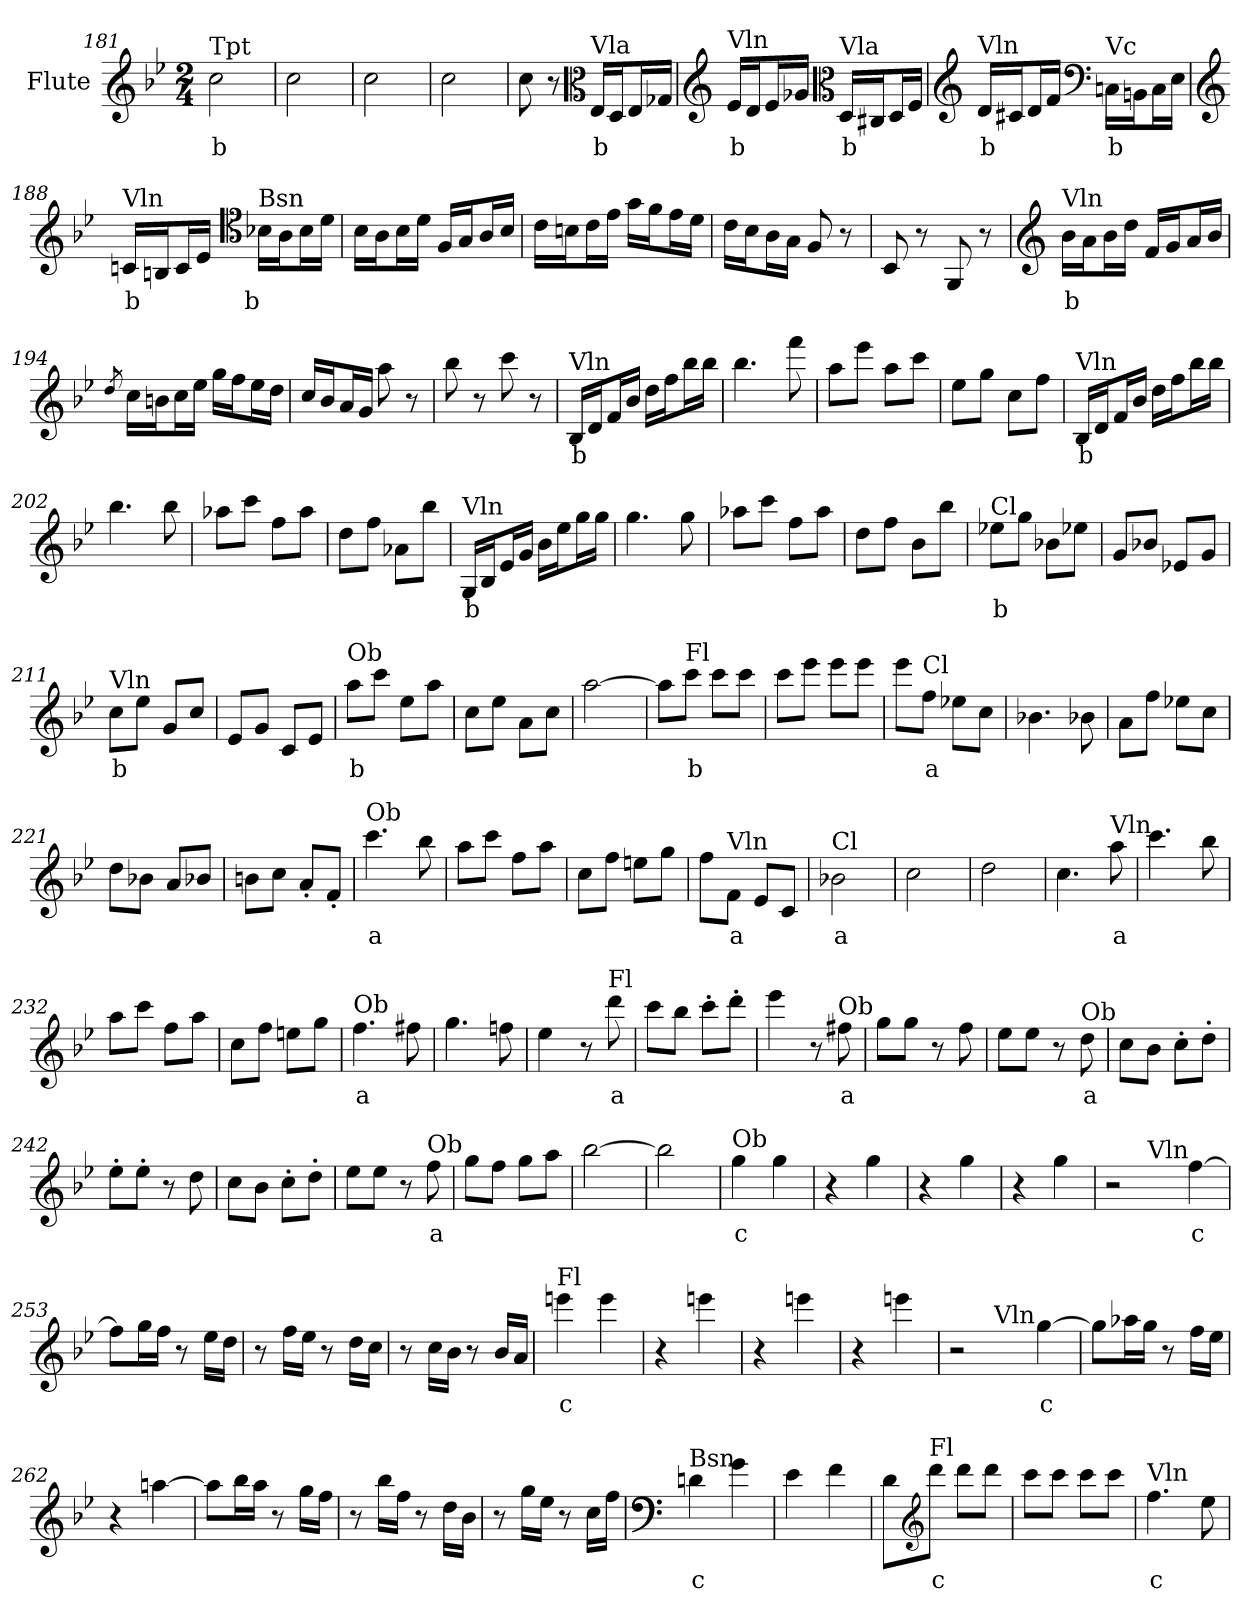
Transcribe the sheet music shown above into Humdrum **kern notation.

**kern	**text
*part1	*part1
*staff1	*staff1
*I"Flute	*
*I'Fl	*
*clefG2	*
*k[b-e-]	*
*M2/4	*
=181	=181
!LO:TX:a:t=Tpt	!
!	!LO:LY:b:color=#FF0000
2cc	b
!!LO:PB:g=z
=182	=182
2cc	.
=183	=183
2cc	.
=184	=184
2cc	.
=185	=185
8cc	.
8r	.
*clefC3	*
!LO:TX:a:t=Vla	!
!	!LO:LY:b:color=#FF0000
16E-/LL	b
16D/J	.
16E-/L	.
16G-X/JJ	.
=186	=186
*clefG2	*
!LO:TX:a:t=Vln	!
!	!LO:LY:b:color=#FF0000
16e-/LL	b
16d/J	.
16e-/L	.
16g-X/JJ	.
*clefC3	*
!LO:TX:a:t=Vla	!
!	!LO:LY:b:color=#FF0000
16D/LL	b
16C#X/J	.
16D/L	.
16F/JJ	.
=187	=187
*clefG2	*
!LO:TX:a:t=Vln	!
!	!LO:LY:b:color=#FF0000
16d/LL	b
16c#X/J	.
16d/L	.
16f/JJ	.
*clefF4	*
!LO:TX:a:t=Vc	!
!	!LO:LY:b:color=#FF0000
16Cn\LL	b
16BBn\J	.
16C\L	.
16E-\JJ	.
=188	=188
*clefG2	*
!LO:TX:a:t=Vln	!
!	!LO:LY:b:color=#FF0000
16cn/LL	b
16Bn/J	.
16c/L	.
16e-/JJ	.
*clefC4	*
!LO:TX:a:t=Bsn	!
!	!LO:LY:b:color=#FF0000
16B-\LL	b
16A\J	.
16B-\L	.
16d\JJ	.
!!LO:PB:g=z
=189	=189
16B-\LL	.
16A\J	.
16B-\L	.
16d\JJ	.
16F/LL	.
16G/J	.
16A/L	.
16B-/JJ	.
=190	=190
16c\LL	.
16Bn\J	.
16c\L	.
16e-\JJ	.
16g\LL	.
16f\J	.
16e-\L	.
16d\JJ	.
=191	=191
16c\LL	.
16B-\J	.
16A\L	.
16G\JJ	.
8F	.
8r	.
=192	=192
8BB-	.
8r	.
8FF	.
8r	.
=193	=193
*clefG2	*
!LO:TX:a:t=Vln	!
!	!LO:LY:b:color=#FF0000
16b-\LL	b
16a\J	.
16b-\L	.
16dd\JJ	.
16f/LL	.
16g/J	.
16a/L	.
16b-/JJ	.
=194	=194
8qdd	.
16cc\LL	.
16bn\J	.
16cc\L	.
16ee-\JJ	.
16gg\LL	.
16ff\J	.
16ee-\L	.
16dd\JJ	.
!!LO:PB:g=z
=195	=195
16cc/LL	.
16b-/J	.
16a/L	.
16g/JJ	.
8aa\	.
8r	.
=196	=196
8bb-\	.
8r	.
8ccc\	.
8r	.
=197	=197
!LO:TX:a:t=Vln	!
!	!LO:LY:b:color=#FF0000
16B-/LL	b
16d/J	.
16f/L	.
16b-/JJ	.
16dd\LL	.
16ff\J	.
16bb-\L	.
16bb-\JJ	.
=198	=198
4.bb-	.
8fff	.
=199	=199
8aa\L	.
8eee-\J	.
8aa\L	.
8ccc\J	.
=200	=200
8ee-\L	.
8gg\J	.
8cc\L	.
8ff\J	.
=201	=201
!LO:TX:a:t=Vln	!
!	!LO:LY:b:color=#FF0000
16B-/LL	b
16d/J	.
16f/L	.
16b-/JJ	.
16dd\LL	.
16ff\J	.
16bb-\L	.
16bb-\JJ	.
=202	=202
4.bb-	.
8bb-	.
=203	=203
8aa-X\L	.
8ccc\J	.
8ff\L	.
8aa-\J	.
!!LO:PB:g=z
=204	=204
8dd\L	.
8ff\J	.
8a-X\L	.
8bb-\J	.
=205	=205
!LO:TX:a:t=Vln	!
!	!LO:LY:b:color=#FF0000
16G/LL	b
16B-/J	.
16e-/L	.
16g/JJ	.
16b-\LL	.
16ee-\J	.
16gg\L	.
16gg\JJ	.
=206	=206
4.gg	.
8gg	.
=207	=207
8aa-X\L	.
8ccc\J	.
8ff\L	.
8aa-\J	.
=208	=208
8dd\L	.
8ff\J	.
8b-\L	.
8bb-\J	.
=209	=209
!LO:TX:a:t=Cl	!
!	!LO:LY:b:color=#FF0000
8ee-X\L	b
8gg\J	.
8b-X\L	.
8ee-X\J	.
=210	=210
8g/L	.
8b-X/J	.
8e-X/L	.
8g/J	.
=211	=211
!LO:TX:a:t=Vln	!
!	!LO:LY:b:color=#FF0000
8cc\L	b
8ee-\J	.
8g/L	.
8cc/J	.
=212	=212
8e-/L	.
8g/J	.
8c/L	.
8e-/J	.
=213	=213
!LO:TX:a:t=Ob	!
!	!LO:LY:b:color=#FF0000
8aa\L	b
8ccc\J	.
8ee-\L	.
8aa\J	.
!!LO:PB:g=z
=214	=214
8cc\L	.
8ee-\J	.
8a\L	.
8cc\J	.
=215	=215
[2aa	.
=216	=216
8aa\L]	.
!LO:TX:a:t=Fl	!
!	!LO:LY:b:color=#FF0000
8ccc\J	b
8ccc\L	.
8ccc\J	.
=217	=217
8ccc\L	.
8eee-\J	.
8eee-\L	.
8eee-\J	.
=218	=218
8eee-\L	.
!LO:TX:a:t=Cl	!
!	!LO:LY:b:color=#FF0000
8ff\J	a
8ee-X\L	.
8cc\J	.
=219	=219
4.b-X	.
8b-X	.
!!LO:PB:g=z
=220	=220
8a\L	.
8ff\J	.
8ee-X\L	.
8cc\J	.
=221	=221
8dd\L	.
8b-X\J	.
8a/L	.
8b-X/J	.
=222	=222
8b\L	.
8cc\J	.
8a'/L	.
8f'/J	.
=223	=223
!LO:TX:a:t=Ob	!
!	!LO:LY:b:color=#FF0000
4.ccc	a
8bb-	.
=224	=224
8aa\L	.
8ccc\J	.
8ff\L	.
8aa\J	.
=225	=225
8cc\L	.
8ff\J	.
8een\L	.
8gg\J	.
=226	=226
8ff\L	.
!LO:TX:a:t=Vln	!
!	!LO:LY:b:color=#FF0000
8f\J	a
8e-/L	.
8c/J	.
!!LO:PB:g=z
=227	=227
!LO:TX:a:t=Cl	!
!	!LO:LY:b:color=#FF0000
2b-X	a
=228	=228
2cc	.
=229	=229
2dd	.
=230	=230
4.cc	.
!LO:TX:a:t=Vln	!
!	!LO:LY:b:color=#FF0000
8aa	a
=231	=231
4.ccc	.
8bb-	.
=232	=232
8aa\L	.
8ccc\J	.
8ff\L	.
8aa\J	.
=233	=233
8cc\L	.
8ff\J	.
8een\L	.
8gg\J	.
=234	=234
!LO:TX:a:t=Ob	!
!	!LO:LY:b:color=#FF0000
4.ff	a
8ff#X	.
=235	=235
4.gg	.
8ffn	.
=236	=236
4ee-	.
8r	.
!LO:TX:a:t=Fl	!
!	!LO:LY:b:color=#FF0000
8ddd	a
!!LO:PB:g=z
=237	=237
8ccc\L	.
8bb-\J	.
8ccc'\L	.
8ddd'\J	.
=238	=238
4eee-	.
8r	.
!LO:TX:a:t=Ob	!
!	!LO:LY:b:color=#FF0000
8ff#X	a
=239	=239
8gg\L	.
8gg\J	.
8r	.
8ff	.
=240	=240
8ee-\L	.
8ee-\J	.
8r	.
!LO:TX:a:t=Ob	!
!	!LO:LY:b:color=#FF0000
8dd	a
=241	=241
8cc\L	.
8b-\J	.
8cc'\L	.
8dd'\J	.
=242	=242
8ee-'\L	.
8ee-'\J	.
8r	.
8dd	.
=243	=243
8cc\L	.
8b-\J	.
8cc'\L	.
8dd'\J	.
=244	=244
8ee-\L	.
8ee-\J	.
8r	.
!LO:TX:a:t=Ob	!
!	!LO:LY:b:color=#FF0000
8ff	a
=245	=245
8gg\L	.
8ff\J	.
8gg\L	.
8aa\J	.
!!LO:PB:g=z
=246	=246
[2bb-	.
=247	=247
2bb-]	.
=248	=248
!LO:TX:a:t=Ob	!
!	!LO:LY:b:color=#FF0000
4gg	c
4gg	.
=249	=249
4r	.
4gg	.
=250	=250
4r	.
4gg	.
=251	=251
4r	.
4gg	.
=252	=252
*^	*
2r	4ryy	.
!	!LO:TX:a:t=Vln	!
.	2ryy	.
!	!	!LO:LY:b:color=#FF0000
[4ff	.	c
*v	*v	*
=253	=253
8ff\L]	.
16gg\L	.
16ff\JJ	.
8r	.
16ee-\LL	.
16dd\JJ	.
!!LO:PB:g=z
=254	=254
8r	.
16ff\LL	.
16ee-\JJ	.
8r	.
16dd\LL	.
16cc\JJ	.
=255	=255
8r	.
16cc\LL	.
16b-\JJ	.
8r	.
16b-/LL	.
16a/JJ	.
=256	=256
!LO:TX:a:t=Fl	!
!	!LO:LY:a:color=#FF0000
4eeen	c
4eee	.
=257	=257
4r	.
4eeen	.
=258	=258
4r	.
4eeen	.
=259	=259
4r	.
4eeen	.
=260	=260
*^	*
2r	4ryy	.
!	!LO:TX:a:t=Vln	!
.	2ryy	.
!	!	!LO:LY:b:color=#FF0000
[4gg	.	c
*v	*v	*
!!LO:PB:g=z
=261	=261
8gg\L]	.
16aa-X\L	.
16gg\JJ	.
8r	.
16ff\LL	.
16ee-\JJ	.
=262	=262
4r	.
[4aan	.
=263	=263
8aa\L]	.
16bb-\L	.
16aa\JJ	.
8r	.
16gg\LL	.
16ff\JJ	.
=264	=264
8r	.
16bb-\LL	.
16ff\JJ	.
8r	.
16dd\LL	.
16b-\JJ	.
=265	=265
8r	.
16gg\LL	.
16ee-\JJ	.
8r	.
16cc\LL	.
16ff\JJ	.
=266	=266
*clefF4	*
!LO:TX:a:t=Bsn	!
!	!LO:LY:b:color=#FF0000
4dn	c
4g	.
=267	=267
4e-	.
4f	.
!!LO:PB:g=z
=268	=268
8d\L	.
*clefG2	*
!LO:TX:a:t=Fl	!
!	!LO:LY:b:color=#FF0000
8ddd\J	c
8ddd\L	.
8ddd\J	.
=269	=269
8ccc\L	.
8ccc\J	.
8ccc\L	.
8ccc\J	.
=270	=270
!LO:TX:a:t=Vln	!
!	!LO:LY:b:color=#FF0000
4.ff	c
8ee-	.
=	=
*-	*-
